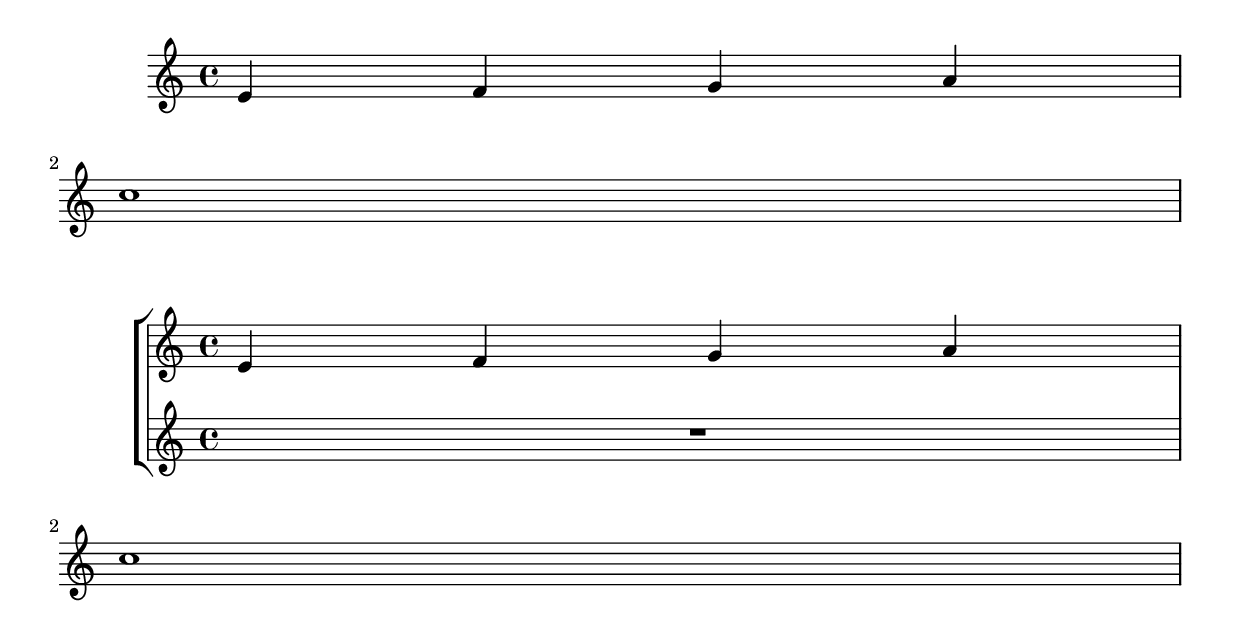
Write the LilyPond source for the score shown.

%% Do not edit this file; it is auto-generated from LSR http://lsr.dsi.unimi.it
%% This file is in the public domain.
\version "2.13.1"

\header {
  lsrtags = "staff-notation, tweaks-and-overrides, breaks"

%% Translation of GIT committish: b2d4318d6c53df8469dfa4da09b27c15a374d0ca
  texidoces = "
El primer pentagrama vacío también se puede suprimir de la
partitura estableciendo la propiedad @code{remove-first} de
@code{VerticalAxisGroup}.  Esto se puede hacer globalmente dentro
del bloque @code{\\layout}, o localmente dentro del pentagrama
concreto que se quiere suprimir.  En este último caso, tenemos que
especificar el contexto (@code{Staff} se aplica sólo al pentagrama
actual) delante de la propiedad.

El pentagrama inferior del segundo grupo no se elimina, porque el
ajuste sólo se aplica al pentagrama concreto dentro del que se
escribe.

"
  doctitlees = "Quitar la primera línea vacía"

%% Translation of GIT committish: d96023d8792c8af202c7cb8508010c0d3648899d
  texidocde = "
Ein leeres Notensystem kann auch aus der ersten Zeile einer Partitur
entfernt werden, indem die Eigenschaft @code{remove-first} der
@code{VerticalAxisGroup}-Eigenschaft eingesetzt wird.  Das kann
man global in einer @code{\\layout}-Umgebung oder lokal in dem
bestimmten Notensystem machen, das entfernt werden soll.  In letzterem
Fall muss man den Kontext angeben.

Das untere Notensystem der zweiten Systemgruppe wird nicht entfernt,
weil in die Einstellungen in dem Schnipsel nur für das eine Notensystem
gültig sind.

"
  doctitlede = "Die erste leere Notenzeile auch entfernen"

  texidoc = "
The first empty staff can also be removed from the score by setting the
@code{VerticalAxisGroup} property @code{remove-first}. This can be done
globally inside the @code{\\layout} block, or locally inside the
specific staff that should be removed.  In the latter case, you have to
specify the context (@code{Staff} applies only to the current staff) in
front of the property.

The lower staff of the second staff group is not removed, because the
setting applies only to the specific staff inside of which it is
written. 

"
  doctitle = "Removing the first empty line"
} % begin verbatim

\layout {
  \context { 
    \RemoveEmptyStaffContext 
    % To use the setting globally, uncomment the following line:
    % \override VerticalAxisGroup #'remove-first = ##t
  }
}
\new StaffGroup <<
  \new Staff \relative c' {
    e4 f g a \break
    c1
  }
  \new Staff {
    % To use the setting globally, comment this line,
    % uncomment the line in the \layout block above
    \override Staff.VerticalAxisGroup #'remove-first = ##t
    R1 \break
    R
  }
>>
\new StaffGroup <<
  \new Staff \relative c' {
    e4 f g a \break
    c1
  }
  \new Staff {
    R1 \break
    R
  }
>>

